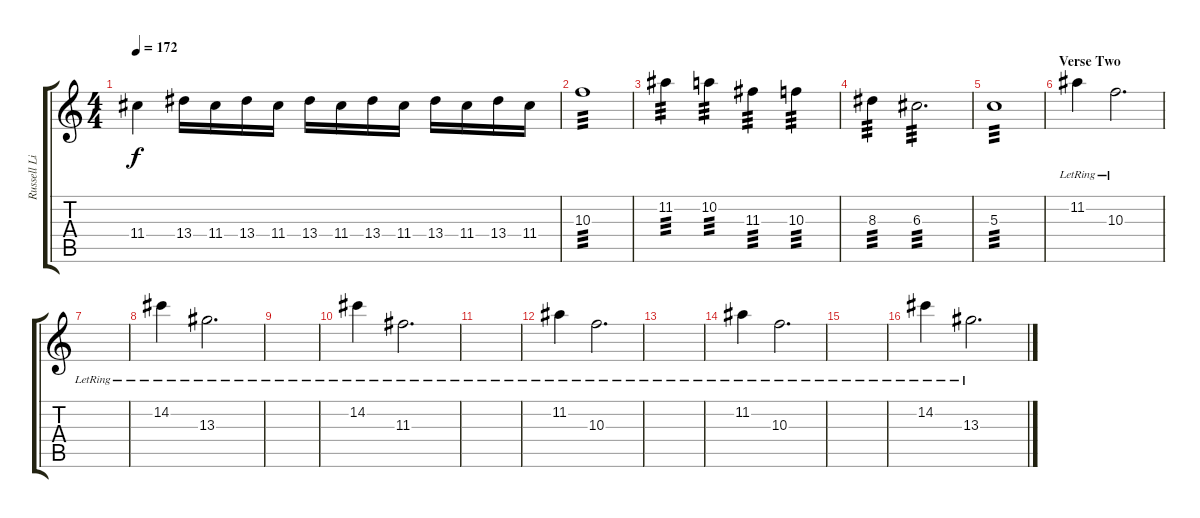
\track ("Russell Lissack" "Russell Li") {instrument acousticguitarsteel}
\staff {score tabs}
\tuning (E4 B3 G3 D3 A2 E2) {hide}
\ts (4 4)
\tempo 172
\clef g2
\ks c
11.4{t}.4{dy f} 13.4.16 11.4.16 13.4.16 11.4.16 13.4.16 11.4.16 13.4.16 11.4.16 13.4.16 11.4.16 13.4.16 11.4.16 |
10.3.1{tp 3} |
11.2.4{tp 3} 10.2.4{tp 3} 11.3.4{tp 3} 10.3.4{tp 3} |
8.3.4{tp 3} 6.3.2{d tp 3} |
5.3.1{tp 3} |
\section ("" "Verse Two")
11.2{lr}.4{volume 13 balance 8 instrument electricguitarclean} 10.3{lr}.2{d} |
|
14.2{lr}.4 13.3{lr}.2{d} |
|
14.2{lr}.4 11.3{lr}.2{d} |
|
11.2{lr}.4 10.3{lr}.2{d} |
|
11.2{lr}.4 10.3{lr}.2{d} |
|
14.2{lr}.4 13.3{lr}.2{d}
